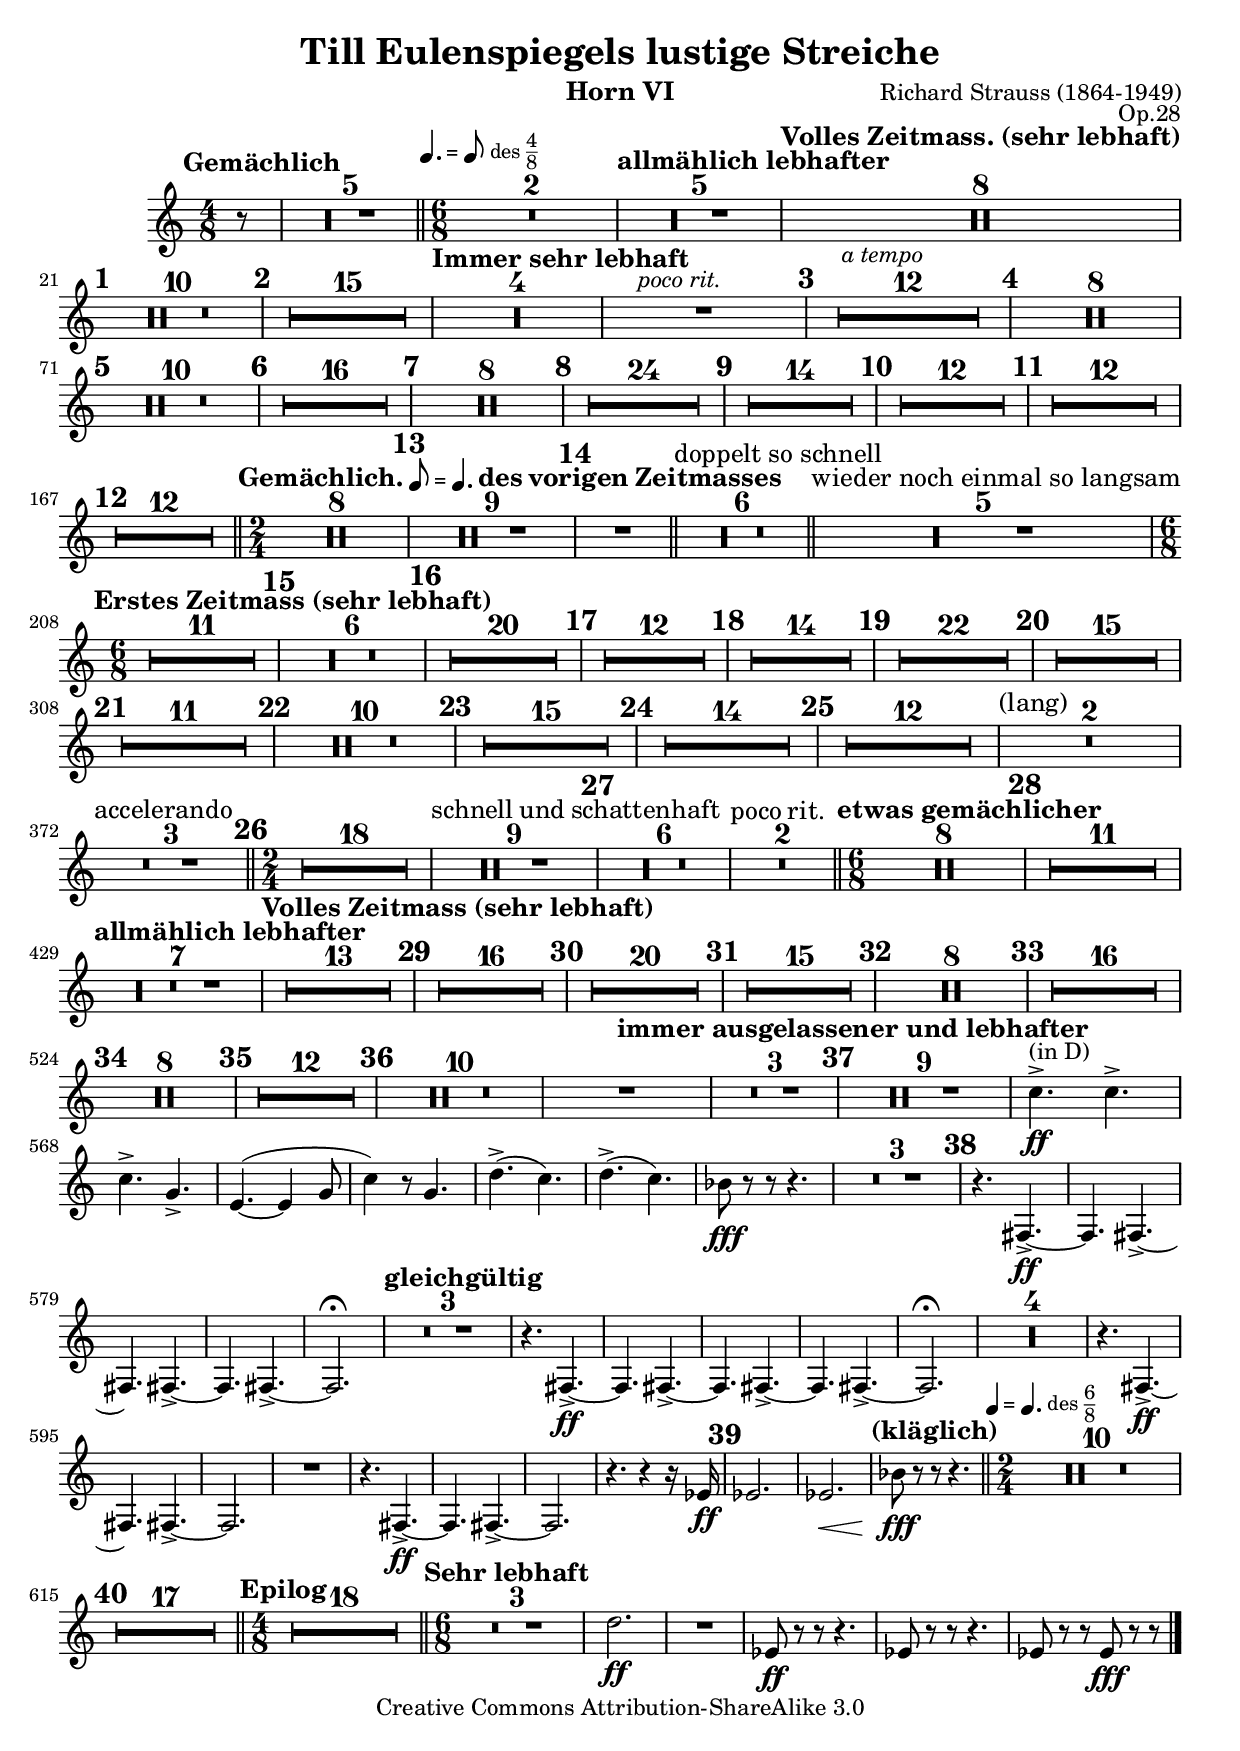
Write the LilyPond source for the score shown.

\version "2.11.37"

\include "defs.lyi" 
hornSix = \relative c''
{
  %4/8
  r8
  R2*5 |

  %6/8
  R2.*2
  %"allmählich lebhafter"
  R2.*5 |
  %"Volles Zeitmass. (sehr lebhaft)"
  R2.*8

  %1
  R2.*10

  %2
  R2.*15
  %"Immer sehr lebhaft"
  R2.*4
  R2. %"poco rit."

  %3
  R2.*12 %"a tempo"

  %4
  R2.*8

  %5
  R2.*10

  %6
  R2.*16

  %7
  R2.*8

  %8
  R2.*24

  %9
  R2.*14

  %10
  R2.*12 |

  %11
  R2.*12 |

  %12
  R2.*12 |
  %2/4
  %\markup{\bold Gemächlich. \small {\note #"8" #1 = \note #"4." #1 } \bold {des vorigen Zeitmasses} }
  R2*8 |

  %13
  R2*9 |

  %14
  R2 |
  %\markup{"doppelt so schnell"}
  R2*6 |
  %\markup{"weider noch einmal so langsam"}
  R2*5 |
  %6/8
  %"Erstes Zeitmass (sehr lebhaft)"
  R2.*11 |

  %15
  R2.*6 |

  %16
  R2.*20 |

  %17
  R2.*12 |

  %18
  R2.*14 |

  %19
  R2.*22 |

  %20
  R2.*15 |

  %21
  R2.*11 |

  %22
  R2.*10 |

  %23
  R2.*15 |

  %24
  R2.*14 |

  %25
  R2.*12 |
  %\markup{(lang)}
  R2.*2 |
  %\markup{accelerando}
  R2.*3 |

  %26
  %2/4
  R2*18 |
  %\markup{schnell und schattenhaft}
  R2*9 |

  %27
  R2*6 |
  %\markup{poco rit.}
  R2*2 |

  %6/8
  %"etwas gemächlicher"
  R2.*8 |

  %28
  R2.*11 |
  %"allmählich lebhafter"
  R2.*7 |
  %"Volles Zeitmass (sehr lebhaft)"
  R2.*13 |

  %29
  R2.*16 |

  %30
  R2.*20 |

  %31
  R2.*15 |

  %32
  R2.*8 |

  %33
  R2.*16 |

  %34
  R2.*8 |

  %35
  R2.*12 |

  %36
  R2.*14 |

  %37
  R2.*9 |
  \transposition d
  c4.->\ff^"(in D)" c-> |
  c-> g-> |
  e4.~( e4 g8 |
  c4) r8 g4. |
  d'4.(-> c) |
  d(-> c) |
  bes8\fff r r r4. |
  R2.*3 |

  %38
  \repeat unfold 2
  {
    r4. fis,~->\ff |
    \repeat unfold 3 {fis fis~-> |}
    fis2.\fermata |
  }
  \alternative
  {
    {R2.*3 |}
    {R2.*4 |}
  }
  r4. fis~->\ff |
  fis fis~-> |
  fis2. |
  R2. |
  r4. fis~->\ff |
  fis fis~-> |
  fis2. |
  r4. r4 r16 ees'\ff |

  %39
  ees2. |
  ees\< |
  bes'8\fff r r r4. |

  %2/4
  R2*10 |

  %40
  R2*17 |

  %4/8
  %"Epilog"
  R2*18 |

  %6/8
  R2.*3 |
  d2.\ff |
  R2. |
  ees,8\ff r r r4. |
  ees8 r r r4. |
  ees8 r r ees\fff r r |
}

 

instrument = "Horn VI"

notes = \hornSix

\include "part.lyi"

